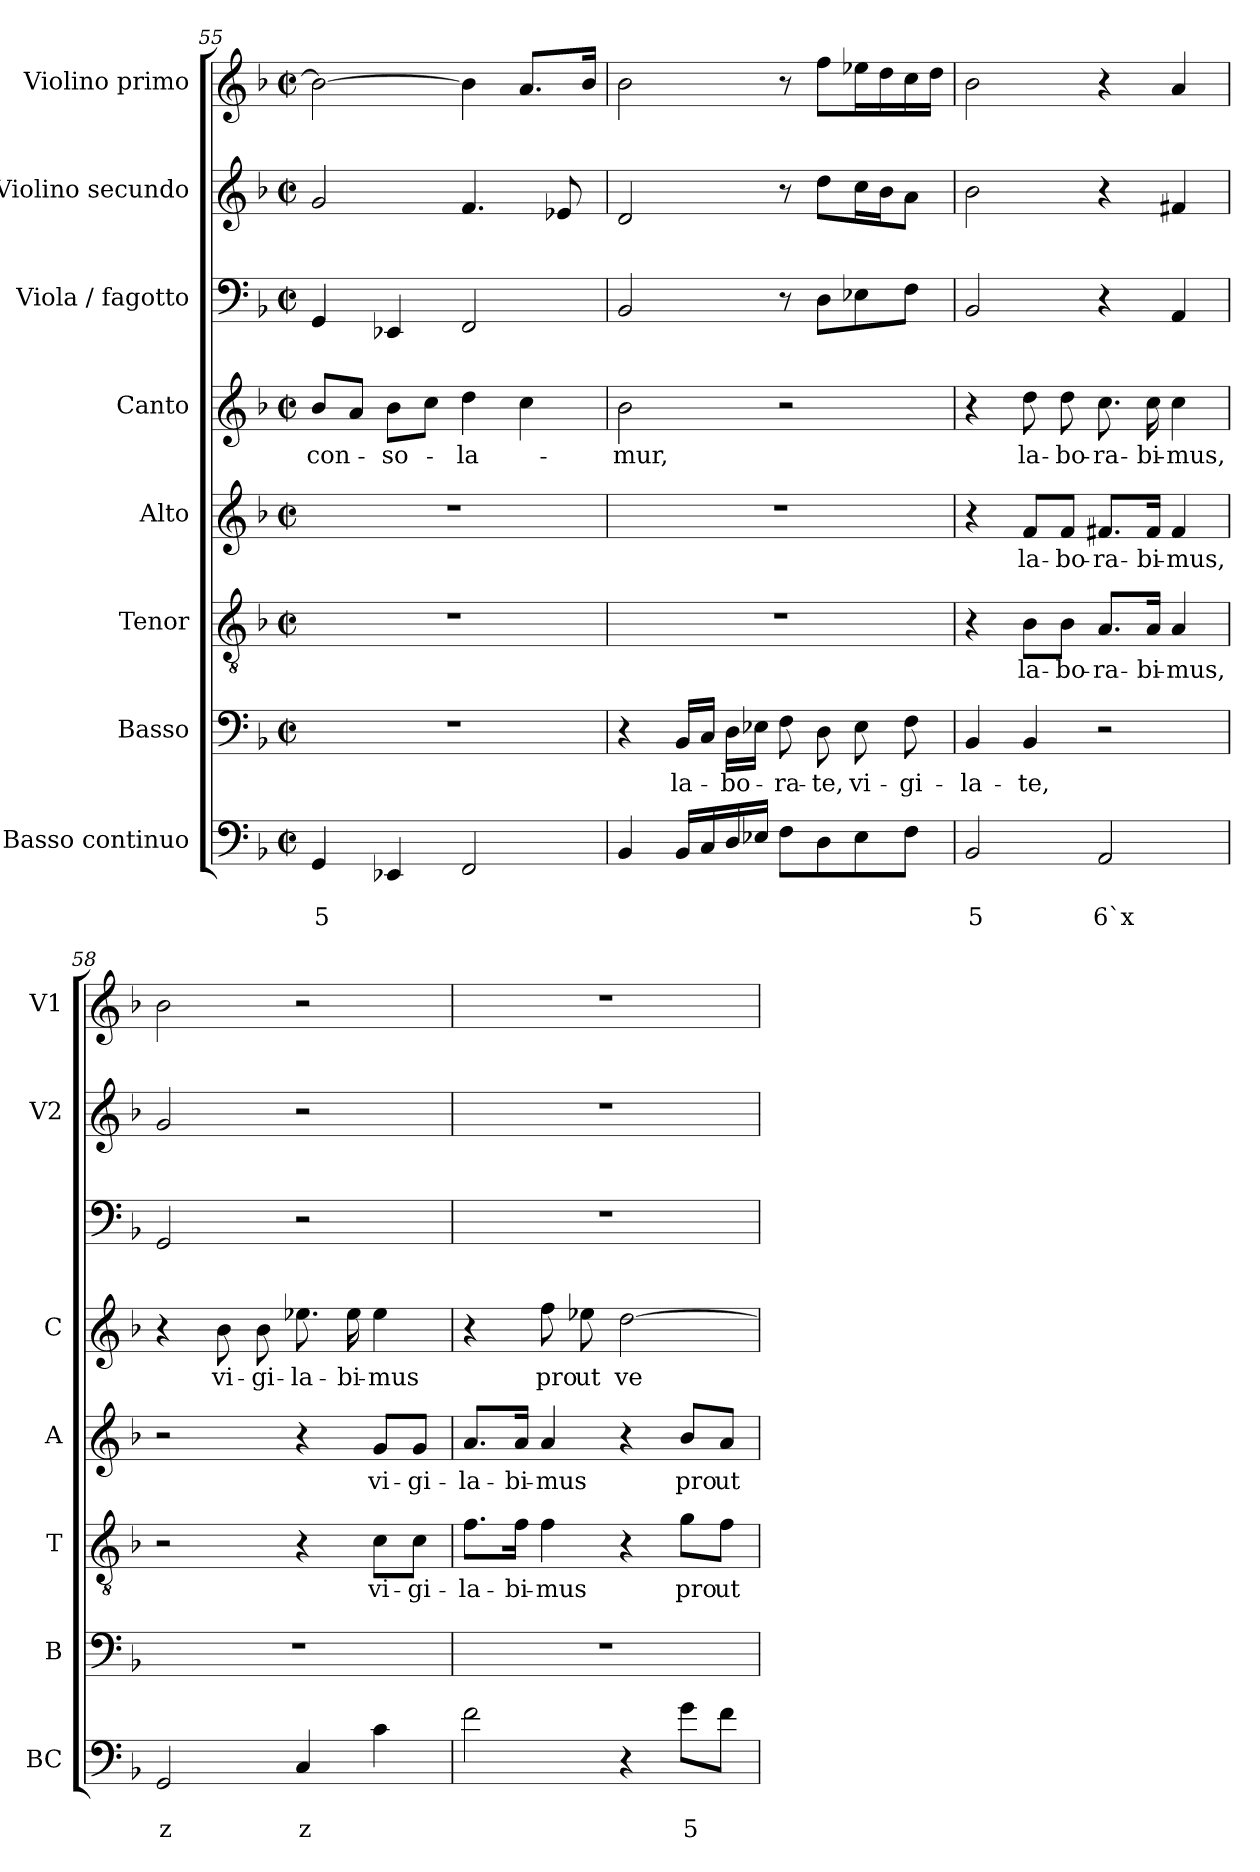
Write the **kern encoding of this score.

**kern	**text	**text	**kern	**text	**kern	**text	**kern	**text	**kern	**text	**kern	**kern	**kern
*part8	*part8	*part8	*part7	*part7	*part6	*part6	*part5	*part5	*part4	*part4	*part3	*part2	*part1
*staff8	*staff8	*staff8	*staff7	*staff7	*staff6	*staff6	*staff5	*staff5	*staff4	*staff4	*staff3	*staff2	*staff1
*I"Basso continuo	*	*	*I"Basso	*	*I"Tenor	*	*I"Alto	*	*I"Canto	*	*I"Viola / fagotto	*I"Violino secundo	*I"Violino primo
*I'BC	*	*	*I'B	*	*I'T	*	*I'A	*	*I'C	*	*	*I'V2	*I'V1
!!LO:LB:g=z
*clefF4	*	*	*clefF4	*	*clefGv2	*	*clefG2	*	*clefG2	*	*clefF4	*clefG2	*clefG2
*k[b-]	*	*	*k[b-]	*	*k[b-]	*	*k[b-]	*	*k[b-]	*	*k[b-]	*k[b-]	*k[b-]
*F:	*	*	*F:	*	*F:	*	*F:	*	*F:	*	*F:	*F:	*F:
*M2/2	*	*	*M2/2	*	*M2/2	*	*M2/2	*	*M2/2	*	*M2/2	*M2/2	*M2/2
*met(c|)	*	*	*met(c|)	*	*met(c|)	*	*met(c|)	*	*met(c|)	*	*met(c|)	*met(c|)	*met(c|)
=55	=55	=55	=55	=55	=55	=55	=55	=55	=55	=55	=55	=55	=55
!	!	!LO:LY:b	!	!	!	!	!	!	!	!LO:LY:b	!	!	!
4GG/	.	5	1r	.	1r	.	1r	.	8b-/L	con-	4GG/	2g/	2b-\_
.	.	.	.	.	.	.	.	.	8a/J	.	.	.	.
!	!	!	!	!	!	!	!	!	!	!LO:LY:b	!	!	!
4EE-X/	.	.	.	.	.	.	.	.	8b-\L	-so-	4EE-X/	.	.
.	.	.	.	.	.	.	.	.	8cc\J	.	.	.	.
!	!	!	!	!	!	!	!	!	!	!LO:LY:b	!	!	!
2FF/	.	.	.	.	.	.	.	.	4dd\	-la-	2FF/	4.f/	4b-\]
.	.	.	.	.	.	.	.	.	4cc\	.	.	.	8.a/L
.	.	.	.	.	.	.	.	.	.	.	.	8e-X/	.
.	.	.	.	.	.	.	.	.	.	.	.	.	16b-/Jk
=56	=56	=56	=56	=56	=56	=56	=56	=56	=56	=56	=56	=56	=56
!	!	!	!	!	!	!	!	!	!	!LO:LY:b	!	!	!
4BB-/	.	.	4r	.	1r	.	1r	.	2b-\	-mur,	2BB-/	2d/	2b-\
!	!	!	!	!LO:LY:b	!	!	!	!	!	!	!	!	!
16BB-/LL	.	.	16BB-/LL	la-	.	.	.	.	.	.	.	.	.
16C/	.	.	16C/JJ	.	.	.	.	.	.	.	.	.	.
!	!	!	!	!LO:LY:b	!	!	!	!	!	!	!	!	!
16D/	.	.	16D\LL	-bo-	.	.	.	.	.	.	.	.	.
16E-X/JJ	.	.	16E-X\JJ	.	.	.	.	.	.	.	.	.	.
!	!	!	!	!LO:LY:b	!	!	!	!	!	!	!	!	!
8F\L	.	.	8F\	-ra-	.	.	.	.	2r	.	8r	8r	8r
!	!	!	!	!LO:LY:b	!	!	!	!	!	!	!	!	!
8D\	.	.	8D\	-te,	.	.	.	.	.	.	8D\L	8dd\L	8ff\L
!	!	!	!	!LO:LY:b	!	!	!	!	!	!	!	!	!
8E-\	.	.	8E-\	vi-	.	.	.	.	.	.	8E-X\	16cc\L	16ee-X\L
.	.	.	.	.	.	.	.	.	.	.	.	16b-\J	16dd\
!	!	!	!	!LO:LY:b	!	!	!	!	!	!	!	!	!
8F\J	.	.	8F\	-gi-	.	.	.	.	.	.	8F\J	8a\J	16cc\
.	.	.	.	.	.	.	.	.	.	.	.	.	16dd\JJ
=57	=57	=57	=57	=57	=57	=57	=57	=57	=57	=57	=57	=57	=57
!	!	!LO:LY:b	!	!LO:LY:b	!	!	!	!	!	!	!	!	!
2BB-/	.	5	4BB-/	-la-	4r	.	4r	.	4r	.	2BB-/	2b-\	2b-\
!	!	!	!	!LO:LY:b	!	!LO:LY:b	!	!LO:LY:b	!	!LO:LY:b	!	!	!
.	.	.	4BB-/	-te,	8B-\L	la-	8f/L	la-	8dd\	la-	.	.	.
!	!	!	!	!	!	!LO:LY:b	!	!LO:LY:b	!	!LO:LY:b	!	!	!
.	.	.	.	.	8B-\J	-bo-	8f/J	-bo-	8dd\	-bo-	.	.	.
!	!	!LO:LY:b	!	!	!	!LO:LY:b	!	!LO:LY:b	!	!LO:LY:b	!	!	!
2AA/	.	6`x	2r	.	8.A/L	-ra-	8.f#X/L	-ra-	8.cc\	-ra-	4r	4r	4r
!	!	!	!	!	!	!LO:LY:b	!	!LO:LY:b	!	!LO:LY:b	!	!	!
.	.	.	.	.	16A/Jk	-bi-	16f#/Jk	-bi-	16cc\	-bi-	.	.	.
!	!	!	!	!	!	!LO:LY:b	!	!LO:LY:b	!	!LO:LY:b	!	!	!
.	.	.	.	.	4A/	-mus,	4f#/	-mus,	4cc\	-mus,	4AA/	4f#X/	4a/
!!LO:PB:g=z
=58	=58	=58	=58	=58	=58	=58	=58	=58	=58	=58	=58	=58	=58
!	!	!LO:LY:b	!	!	!	!	!	!	!	!	!	!	!
2GG/	.	z	1r	.	2r	.	2r	.	4r	.	2GG/	2g/	2b-\
!	!	!	!	!	!	!	!	!	!	!LO:LY:b	!	!	!
.	.	.	.	.	.	.	.	.	8b-\	vi-	.	.	.
!	!	!	!	!	!	!	!	!	!	!LO:LY:b	!	!	!
.	.	.	.	.	.	.	.	.	8b-\	-gi-	.	.	.
!	!	!LO:LY:b	!	!	!	!	!	!	!	!LO:LY:b	!	!	!
4C/	.	z	.	.	4r	.	4r	.	8.ee-X\	-la-	2r	2r	2r
!	!	!	!	!	!	!	!	!	!	!LO:LY:b	!	!	!
.	.	.	.	.	.	.	.	.	16ee-\	-bi-	.	.	.
!	!	!	!	!	!	!LO:LY:b	!	!LO:LY:b	!	!LO:LY:b	!	!	!
4c\	.	.	.	.	8c\L	vi-	8g/L	vi-	4ee-\	-mus	.	.	.
!	!	!	!	!	!	!LO:LY:b	!	!LO:LY:b	!	!	!	!	!
.	.	.	.	.	8c\J	-gi-	8g/J	-gi-	.	.	.	.	.
=59	=59	=59	=59	=59	=59	=59	=59	=59	=59	=59	=59	=59	=59
!	!	!	!	!	!	!LO:LY:b	!	!LO:LY:b	!	!	!	!	!
2f\	.	.	1r	.	8.f\L	-la-	8.a/L	-la-	4r	.	1r	1r	1r
!	!	!	!	!	!	!LO:LY:b	!	!LO:LY:b	!	!	!	!	!
.	.	.	.	.	16f\Jk	-bi-	16a/Jk	-bi-	.	.	.	.	.
!	!	!	!	!	!	!LO:LY:b	!	!LO:LY:b	!	!LO:LY:b	!	!	!
.	.	.	.	.	4f\	-mus	4a/	-mus	8ff\	pro	.	.	.
!	!	!	!	!	!	!	!	!	!	!LO:LY:b	!	!	!
.	.	.	.	.	.	.	.	.	8ee-X\	ut	.	.	.
!	!	!	!	!	!	!	!	!	!	!LO:LY:b	!	!	!
4r	.	.	.	.	4r	.	4r	.	[2dd\	ve-	.	.	.
!	!	!LO:LY:b	!	!	!	!LO:LY:b	!	!LO:LY:b	!	!	!	!	!
8g\L	.	5	.	.	8g\L	pro	8b-/L	pro	.	.	.	.	.
!	!	!	!	!	!	!LO:LY:b	!	!LO:LY:b	!	!	!	!	!
8f\J	.	.	.	.	8f\J	ut	8a/J	ut	.	.	.	.	.
=	=	=	=	=	=	=	=	=	=	=	=	=	=
*-	*-	*-	*-	*-	*-	*-	*-	*-	*-	*-	*-	*-	*-
